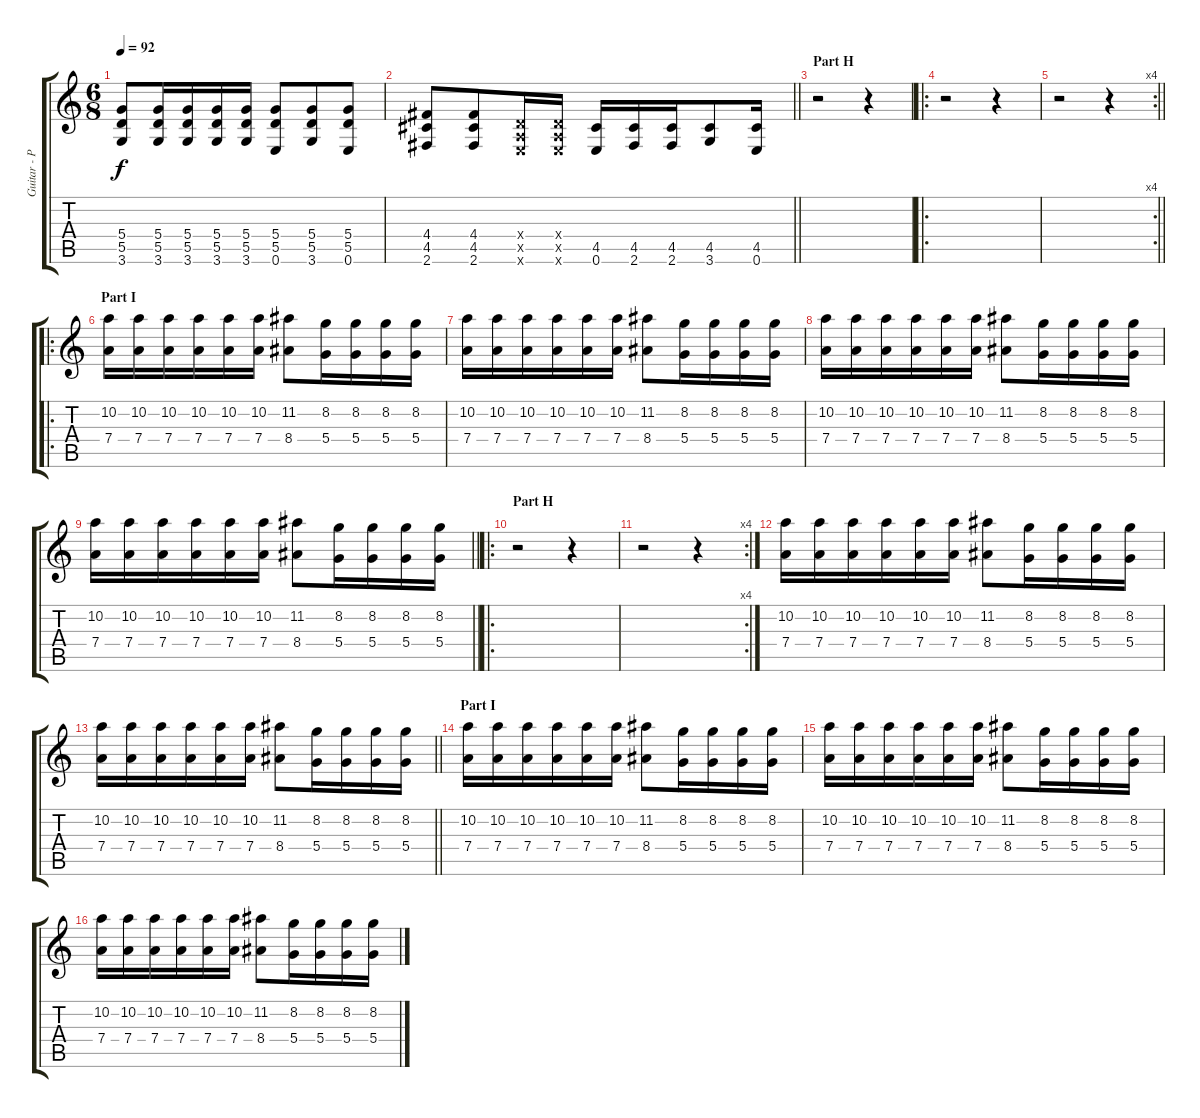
\track ("Guitar - Peter Lindgren" "Guitar - P") {instrument distortionguitar}
\staff {score tabs}
\tuning (E4 B3 G3 D3 A2 E2) {hide}
\ts (6 8)
\tempo 92
\clef g2
\ks c
(5.4 5.5 3.6).8{dy f} (5.4 5.5 3.6).16 (5.4 5.5 3.6).16 (5.4 5.5 3.6).16 (5.4 5.5 3.6).16 (5.4 5.5 0.6).8 (5.4 5.5 3.6).8 (5.4 5.5 0.6).8 |
\barLineRight lightlight
(4.4 4.5 2.6).8 (4.4 4.5 2.6).8 (0.4{x} 0.5{x} 0.6{x}).16 (0.4{x} 0.5{x} 0.6{x}).16 (4.5 0.6).16 (4.5 2.6).16 (4.5 2.6).16 (4.5 3.6).8 (4.5 0.6).16 |
\section ("" "Part H")
r.2 r.4 |
\ro
r.2 r.4 |
\rc 4
\barLineRight lightlight
r.2 r.4 |
\ro
\section ("" "Part I")
(10.2 7.4).16{instrument distortionguitar} (10.2 7.4).16 (10.2 7.4).16 (10.2 7.4).16 (10.2 7.4).16 (10.2 7.4).16 (11.2 8.4).8 (8.2 5.4).16 (8.2 5.4).16 (8.2 5.4).16 (8.2 5.4).16 |
(10.2 7.4).16 (10.2 7.4).16 (10.2 7.4).16 (10.2 7.4).16 (10.2 7.4).16 (10.2 7.4).16 (11.2 8.4).8 (8.2 5.4).16 (8.2 5.4).16 (8.2 5.4).16 (8.2 5.4).16 |
(10.2 7.4).16{instrument distortionguitar} (10.2 7.4).16 (10.2 7.4).16 (10.2 7.4).16 (10.2 7.4).16 (10.2 7.4).16 (11.2 8.4).8 (8.2 5.4).16 (8.2 5.4).16 (8.2 5.4).16 (8.2 5.4).16 |
\barLineRight lightlight
(10.2 7.4).16 (10.2 7.4).16 (10.2 7.4).16 (10.2 7.4).16 (10.2 7.4).16 (10.2 7.4).16 (11.2 8.4).8 (8.2 5.4).16 (8.2 5.4).16 (8.2 5.4).16 (8.2 5.4).16 |
\ro
\section ("" "Part H")
r.2 r.4 |
\rc 4
r.2 r.4 |
(10.2 7.4).16{instrument distortionguitar} (10.2 7.4).16 (10.2 7.4).16 (10.2 7.4).16 (10.2 7.4).16 (10.2 7.4).16 (11.2 8.4).8 (8.2 5.4).16 (8.2 5.4).16 (8.2 5.4).16 (8.2 5.4).16 |
\barLineRight lightlight
(10.2 7.4).16 (10.2 7.4).16 (10.2 7.4).16 (10.2 7.4).16 (10.2 7.4).16 (10.2 7.4).16 (11.2 8.4).8 (8.2 5.4).16 (8.2 5.4).16 (8.2 5.4).16 (8.2 5.4).16 |
\section ("" "Part I")
(10.2 7.4).16{instrument distortionguitar} (10.2 7.4).16 (10.2 7.4).16 (10.2 7.4).16 (10.2 7.4).16 (10.2 7.4).16 (11.2 8.4).8 (8.2 5.4).16 (8.2 5.4).16 (8.2 5.4).16 (8.2 5.4).16 |
(10.2 7.4).16 (10.2 7.4).16 (10.2 7.4).16 (10.2 7.4).16 (10.2 7.4).16 (10.2 7.4).16 (11.2 8.4).8 (8.2 5.4).16 (8.2 5.4).16 (8.2 5.4).16 (8.2 5.4).16 |
(10.2 7.4).16{instrument distortionguitar} (10.2 7.4).16 (10.2 7.4).16 (10.2 7.4).16 (10.2 7.4).16 (10.2 7.4).16 (11.2 8.4).8 (8.2 5.4).16 (8.2 5.4).16 (8.2 5.4).16 (8.2 5.4).16
